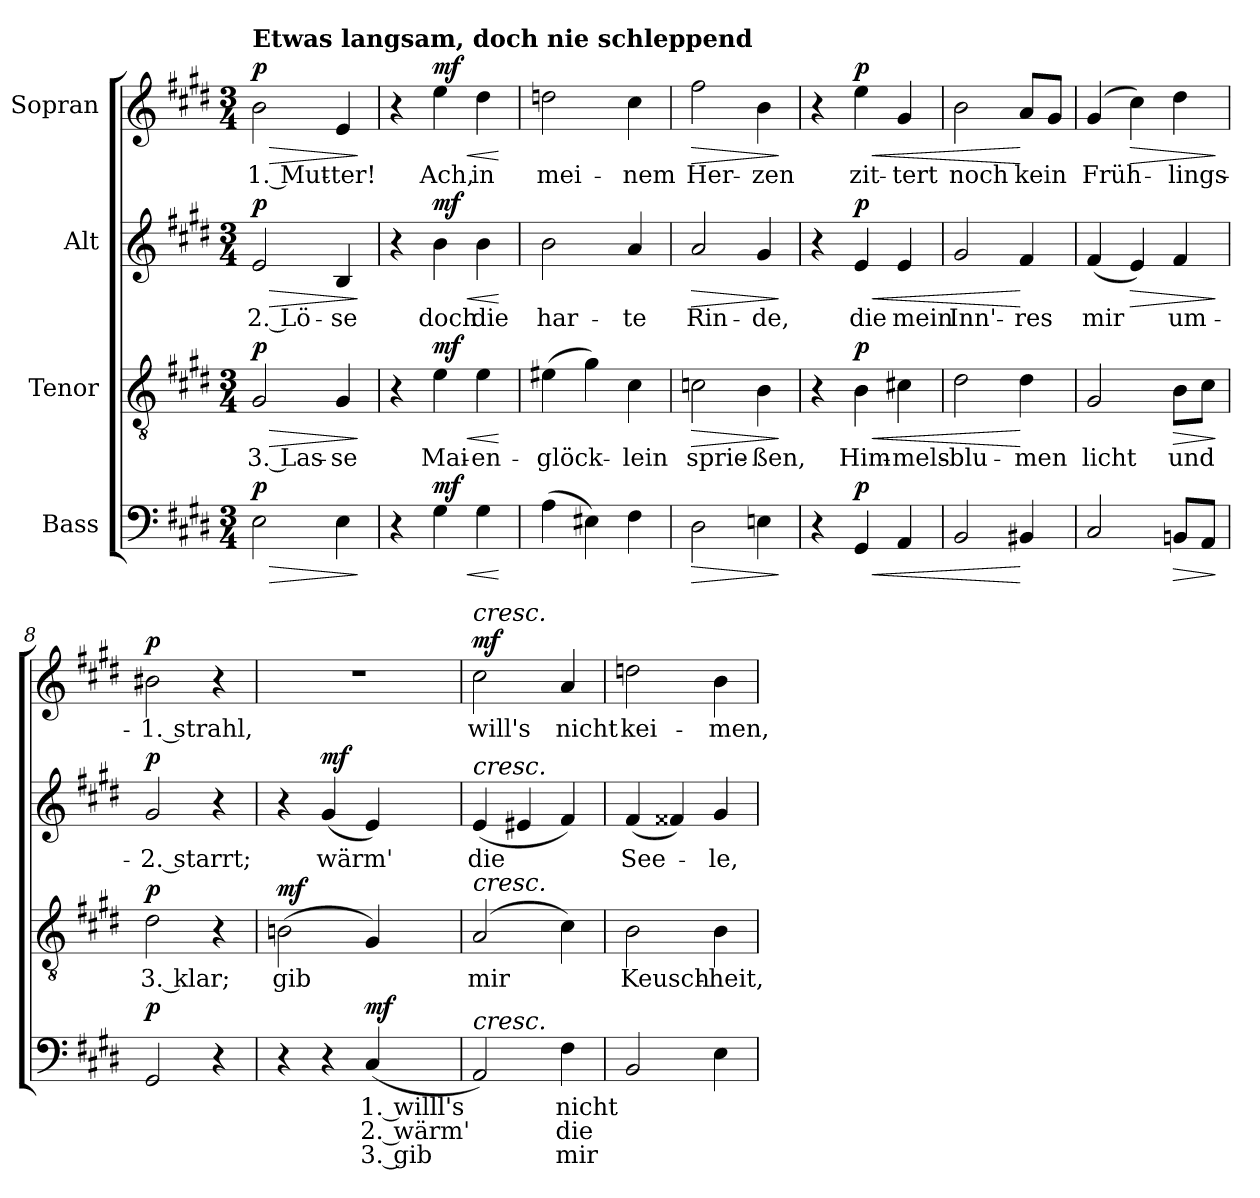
**kern	**text	**text	**text	**dynam	**kern	**text	**dynam	**kern	**text	**dynam	**kern	**text	**dynam
*part4	*part4	*part4	*part4	*part4	*part3	*part3	*part3	*part2	*part2	*part2	*part1	*part1	*part1
*staff4	*staff4	*staff4	*staff4	*staff4	*staff3	*staff3	*staff3	*staff2	*staff2	*staff2	*staff1	*staff1	*staff1
*I"Bass	*	*	*	*	*I"Tenor	*	*	*I"Alt	*	*	*I"Sopran	*	*
*clefF4	*	*	*	*	*clefGv2	*	*	*clefG2	*	*	*clefG2	*	*
*k[f#c#g#d#]	*	*	*	*	*k[f#c#g#d#]	*	*	*k[f#c#g#d#]	*	*	*k[f#c#g#d#]	*	*
*M3/4	*	*	*	*	*M3/4	*	*	*M3/4	*	*	*M3/4	*	*
=1	=1	=1	=1	=1	=1	=1	=1	=1	=1	=1	=1	=1	=1
!	!	!	!	!	!	!	!	!	!	!	!LO:TX:a:B:t=Etwas langsam, doch nie schleppend	!	!
!	!	!	!	!LO:HP:b	!	!	!LO:HP:b	!	!	!LO:HP:b	!	!	!LO:HP:b
!	!	!	!	!LO:DY:n=1:a	!	!	!LO:DY:n=1:a	!	!	!LO:DY:n=1:a	!	!	!LO:DY:n=1:a
2E\	.	.	.	> p	2G#/	3. Las-	> p	2e/	2. Lö-	> p	2b\	1. Mut-	> p
4E\	.	.	.	.	4G#/	-se	.	4B/	-se	.	4e/	-ter!	.
.	.	.	.	]	.	.	]	.	.	]	.	.	]
=2	=2	=2	=2	=2	=2	=2	=2	=2	=2	=2	=2	=2	=2
4r	.	.	.	.	4r	.	.	4r	.	.	4r	.	.
!	!	!	!	!LO:HP:b	!	!	!LO:HP:b	!	!	!LO:HP:b	!	!	!LO:HP:b
!	!	!	!	!LO:DY:n=1:a	!	!	!LO:DY:n=1:a	!	!	!LO:DY:n=1:a	!	!	!LO:DY:n=1:a
4G#\	.	.	.	< mf	4e\	Mai-	< mf	4b\	doch	< mf	4ee\	Ach,	< mf
4G#\	.	.	.	.	4e\	-en-	.	4b\	die	.	4dd#\	in	.
.	.	.	.	[	.	.	[	.	.	[	.	.	[
=3	=3	=3	=3	=3	=3	=3	=3	=3	=3	=3	=3	=3	=3
(4A\	.	.	.	.	(4e#X\	-glöck-	.	2b\	har-	.	2ddn\	mei-	.
4E#X\)	.	.	.	.	4g#\)	.	.	.	.	.	.	.	.
4F#\	.	.	.	.	4c#\	-lein	.	4a/	-te	.	4cc#\	-nem	.
=4	=4	=4	=4	=4	=4	=4	=4	=4	=4	=4	=4	=4	=4
!	!	!	!	!LO:HP:b	!	!	!LO:HP:b	!	!	!LO:HP:b	!	!	!LO:HP:b
2D#\	.	.	.	>	2cn\	sprie-	>	2a/	Rin-	>	2ff#\	Her-	>
4En\	.	.	.	.	4B\	-ßen,	.	4g#/	-de,	.	4b\	-zen	.
.	.	.	.	]	.	.	]	.	.	]	.	.	]
=5	=5	=5	=5	=5	=5	=5	=5	=5	=5	=5	=5	=5	=5
4r	.	.	.	.	4r	.	.	4r	.	.	4r	.	.
!	!	!	!	!LO:HP:b	!	!	!LO:HP:b	!	!	!LO:HP:b	!	!	!LO:HP:b
!	!	!	!	!LO:DY:n=1:a	!	!	!LO:DY:n=1:a	!	!	!LO:DY:n=1:a	!	!	!LO:DY:n=1:a
4GG#/	.	.	.	< p	4B\	Him-	< p	4e/	die	< p	4ee\	zit-	< p
4AA/	.	.	.	.	4c#X\	-mels-	.	4e/	mein	.	4g#/	-tert	.
=6	=6	=6	=6	=6	=6	=6	=6	=6	=6	=6	=6	=6	=6
2BB/	.	.	.	.	2d#\	-blu-	.	2g#/	Inn'-	.	2b\	noch	.
4BB#X/	.	.	.	[	4d#\	-men	[	4f#/	-res	[	8a/L	kein	[
.	.	.	.	.	.	.	.	.	.	.	8g#/J	.	.
=7	=7	=7	=7	=7	=7	=7	=7	=7	=7	=7	=7	=7	=7
2C#/	.	.	.	.	2G#/	licht	.	(4f#/	mir	.	(4g#/	Früh-	.
!	!	!	!	!	!	!	!	!	!	!LO:HP:b	!	!	!LO:HP:b
.	.	.	.	.	.	.	.	4e/)	.	>	4cc#\)	.	>
!	!	!	!	!LO:HP:b	!	!	!LO:HP:b	!	!	!	!	!	!
8BBn/L	.	.	.	>	8B\L	und	>	4f#/	um-	.	4dd#\	-lings-	.
8AA/J	.	.	.	.	8c#\J	.	.	.	.	.	.	.	.
.	.	.	.	]	.	.	]	.	.	]	.	.	]
!!LO:LB:g=z
=8	=8	=8	=8	=8	=8	=8	=8	=8	=8	=8	=8	=8	=8
!	!	!	!	!LO:DY:a	!	!	!LO:DY:a	!	!	!LO:DY:a	!	!	!LO:DY:a
2GG#/	.	.	.	p	2d#\	3. klar;	p	2g#/	-2. starrt;	p	2b#X\	-1. strahl,	p
4r	.	.	.	.	4r	.	.	4r	.	.	4r	.	.
=9	=9	=9	=9	=9	=9	=9	=9	=9	=9	=9	=9	=9	=9
!	!	!	!	!	!	!	!LO:DY:a	!	!	!	!	!	!
4r	.	.	.	.	(2Bn\	gib	mf	4r	.	.	2.r	.	.
!	!	!	!	!	!	!	!	!	!	!LO:DY:a	!	!	!
4r	.	.	.	.	.	.	.	(4g#/	wärm'	mf	.	.	.
!	!	!	!	!LO:DY:a	!	!	!	!	!	!	!	!	!
(4C#/	1. willl's	2. wärm'	3. gib	mf	4G#/)	.	.	4e/)	.	.	.	.	.
=10	=10	=10	=10	=10	=10	=10	=10	=10	=10	=10	=10	=10	=10
!	!	!	!	!	!	!	!	!	!	!	!LO:TX:a:i:t=cresc.	!	!
!	!	!	!	!	!	!	!	!LO:TX:a:i:t=cresc.	!	!	!	!	!
!	!	!	!	!	!LO:TX:a:i:t=cresc.	!	!	!	!	!	!	!	!
!LO:TX:a:i:t=cresc.	!	!	!	!	!	!	!	!	!	!	!	!	!
!	!	!	!	!	!	!	!	!	!	!	!	!	!LO:DY:a
2AA/)	.	.	.	.	(2A/	mir	.	(4e/	die	.	2cc#\	will's	mf
.	.	.	.	.	.	.	.	4e#X/	.	.	.	.	.
4F#\	nicht	die	mir	.	4c#\)	.	.	4f#/)	.	.	4a/	nicht	.
=11	=11	=11	=11	=11	=11	=11	=11	=11	=11	=11	=11	=11	=11
2BB/	.	.	.	.	2B\	Keusch-	.	(4f#/	See-	.	2ddn\	kei-	.
.	.	.	.	.	.	.	.	4f##X/)	.	.	.	.	.
4E\	.	.	.	.	4B\	-heit,	.	4g#/	-le,	.	4b\	-men,	.
=	=	=	=	=	=	=	=	=	=	=	=	=	=
*-	*-	*-	*-	*-	*-	*-	*-	*-	*-	*-	*-	*-	*-
